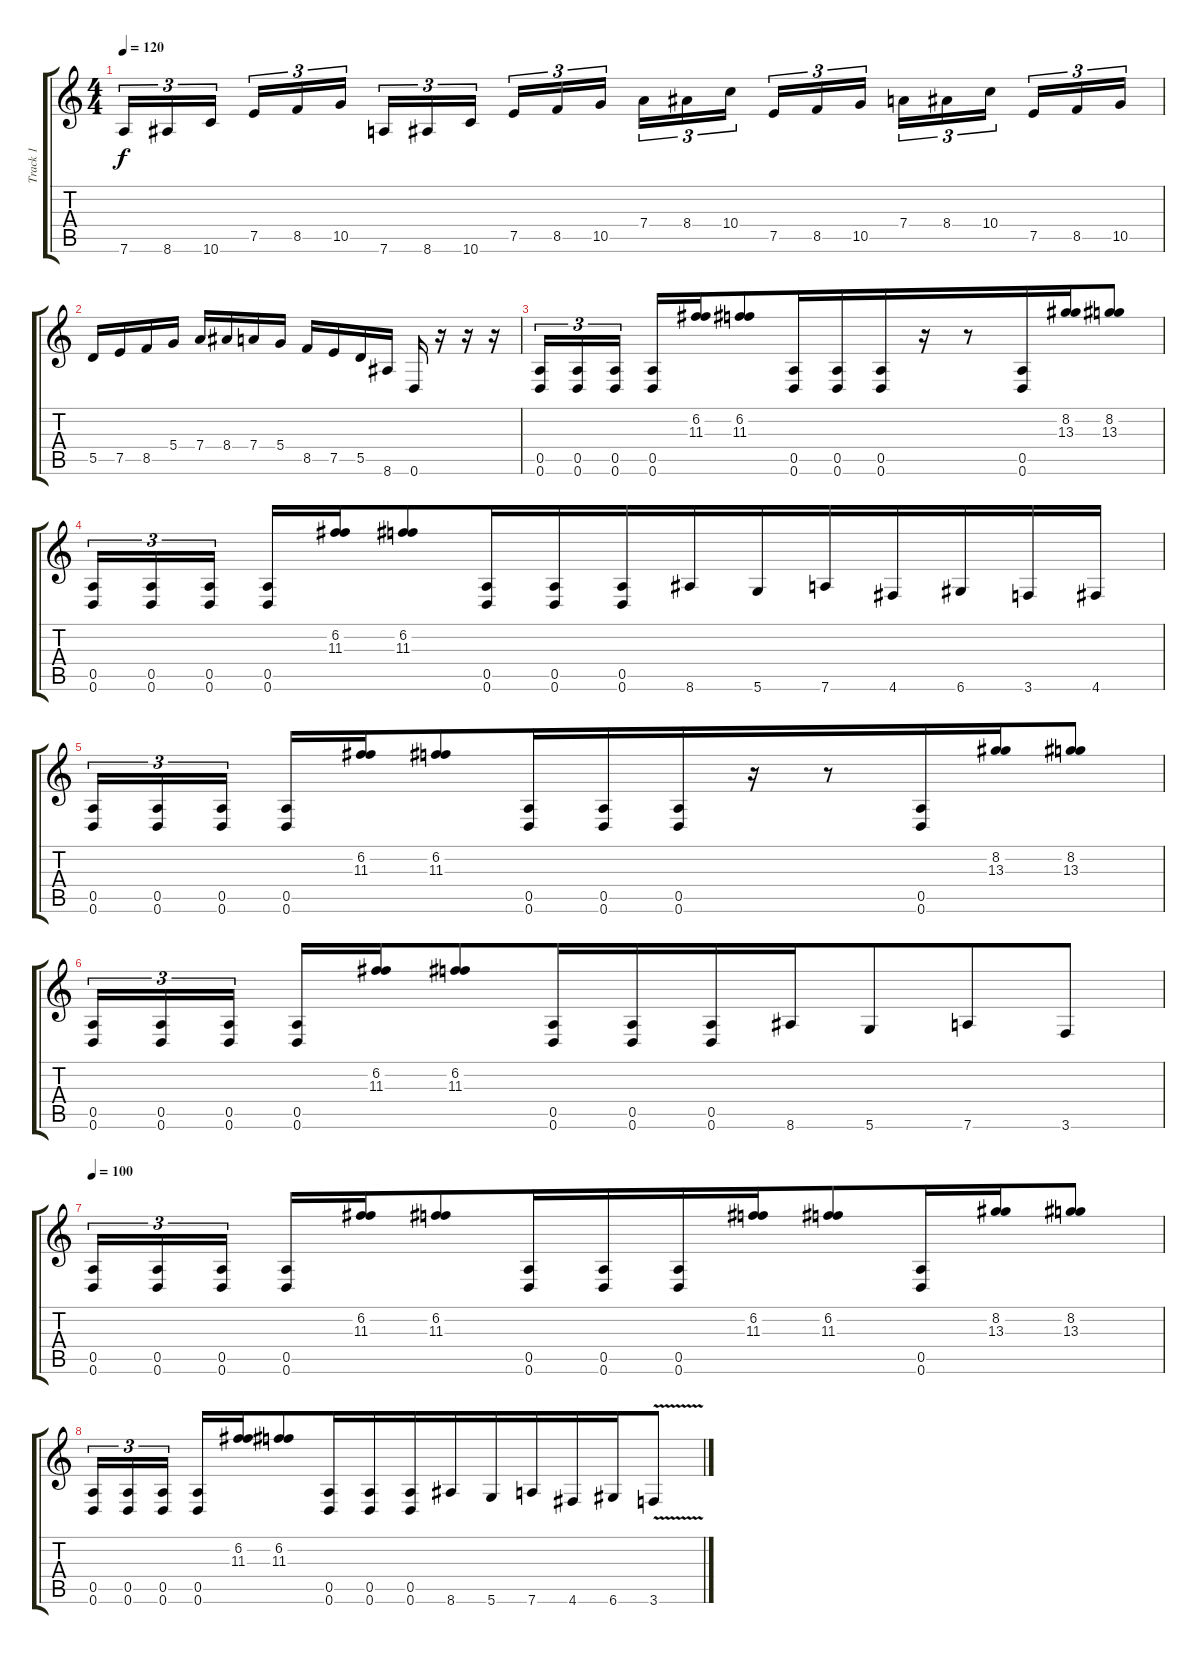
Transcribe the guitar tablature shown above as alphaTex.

\track ("Track 1" "Track 1") {instrument distortionguitar}
\staff {score tabs}
\tuning (E4 B3 G3 D3 A2 D2) {hide}
\ts (4 4)
\tempo 120
\clef g2
\ks c
7.6.16{tu (3 2) dy f} 8.6.16{tu (3 2)} 10.6.16{tu (3 2) beam splitsecondary} 7.5.16{tu (3 2)} 8.5.16{tu (3 2)} 10.5.16{tu (3 2)} 7.6.16{tu (3 2)} 8.6.16{tu (3 2)} 10.6.16{tu (3 2) beam splitsecondary} 7.5.16{tu (3 2)} 8.5.16{tu (3 2)} 10.5.16{tu (3 2)} 7.4.16{tu (3 2)} 8.4.16{tu (3 2)} 10.4.16{tu (3 2) beam splitsecondary} 7.5.16{tu (3 2)} 8.5.16{tu (3 2)} 10.5.16{tu (3 2)} 7.4.16{tu (3 2)} 8.4.16{tu (3 2)} 10.4.16{tu (3 2) beam splitsecondary} 7.5.16{tu (3 2)} 8.5.16{tu (3 2)} 10.5.16{tu (3 2)} |
5.5.16 7.5.16 8.5.16 5.4.16 7.4.16 8.4.16 7.4.16 5.4.16 8.5.16 7.5.16 5.5.16 8.6.16 0.6.16 r.16 r.16 r.16 |
(0.5 0.6).16{tu (3 2) beam merge} (0.5 0.6).16{tu (3 2) beam merge} (0.5 0.6).16{tu (3 2) beam splitsecondary} (0.5 0.6).16{beam merge} (6.2 11.3).16{beam merge} (6.2 11.3).8{beam merge} (0.5 0.6).16{beam merge} (0.5 0.6).16{beam merge} (0.5 0.6).16{beam merge} r.16{beam merge} r.8{beam merge} (0.5 0.6).16{beam merge} (8.2 13.3).16{beam merge} (8.2 13.3).8 |
(0.5 0.6).16{tu (3 2) beam merge} (0.5 0.6).16{tu (3 2) beam merge} (0.5 0.6).16{tu (3 2) beam splitsecondary} (0.5 0.6).16{beam merge} (6.2 11.3).16{beam merge} (6.2 11.3).8{beam merge} (0.5 0.6).16{beam merge} (0.5 0.6).16{beam merge} (0.5 0.6).16{beam merge} 8.6.16{beam merge} 5.6.16{beam merge} 7.6.16{beam merge} 4.6.16 6.6.16{beam merge} 3.6.16{beam merge} 4.6.16 |
(0.5 0.6).16{tu (3 2) beam merge} (0.5 0.6).16{tu (3 2) beam merge} (0.5 0.6).16{tu (3 2) beam splitsecondary} (0.5 0.6).16{beam merge} (6.2 11.3).16{beam merge} (6.2 11.3).8{beam merge} (0.5 0.6).16{beam merge} (0.5 0.6).16{beam merge} (0.5 0.6).16{beam merge} r.16{beam merge} r.8{beam merge} (0.5 0.6).16{beam merge} (8.2 13.3).16{beam merge} (8.2 13.3).8 |
(0.5 0.6).16{tu (3 2) beam merge} (0.5 0.6).16{tu (3 2) beam merge} (0.5 0.6).16{tu (3 2) beam splitsecondary} (0.5 0.6).16{beam merge} (6.2 11.3).16{beam merge} (6.2 11.3).8{beam merge} (0.5 0.6).16{beam merge} (0.5 0.6).16{beam merge} (0.5 0.6).16{beam merge} 8.6.16{beam merge} 5.6.8{beam merge} 7.6.8{beam merge} 3.6.8 |
\tempo 100
(0.5 0.6).16{tu (3 2) beam merge} (0.5 0.6).16{tu (3 2) beam merge} (0.5 0.6).16{tu (3 2) beam splitsecondary} (0.5 0.6).16{beam merge} (6.2 11.3).16{beam merge} (6.2 11.3).8{beam merge} (0.5 0.6).16{beam merge} (0.5 0.6).16{beam merge} (0.5 0.6).16{beam merge} (6.2 11.3).16{beam merge} (6.2 11.3).8{beam merge} (0.5 0.6).16{beam merge} (8.2 13.3).16{beam merge} (8.2 13.3).8 |
(0.5 0.6).16{tu (3 2) beam merge} (0.5 0.6).16{tu (3 2) beam merge} (0.5 0.6).16{tu (3 2) beam splitsecondary} (0.5 0.6).16{beam merge} (6.2 11.3).16{beam merge} (6.2 11.3).8{beam merge} (0.5 0.6).16{beam merge} (0.5 0.6).16{beam merge} (0.5 0.6).16{beam merge} 8.6.16{beam merge} 5.6.16{beam merge} 7.6.16{beam merge} 4.6.16 6.6.16{beam merge} 3.6{v}.8
